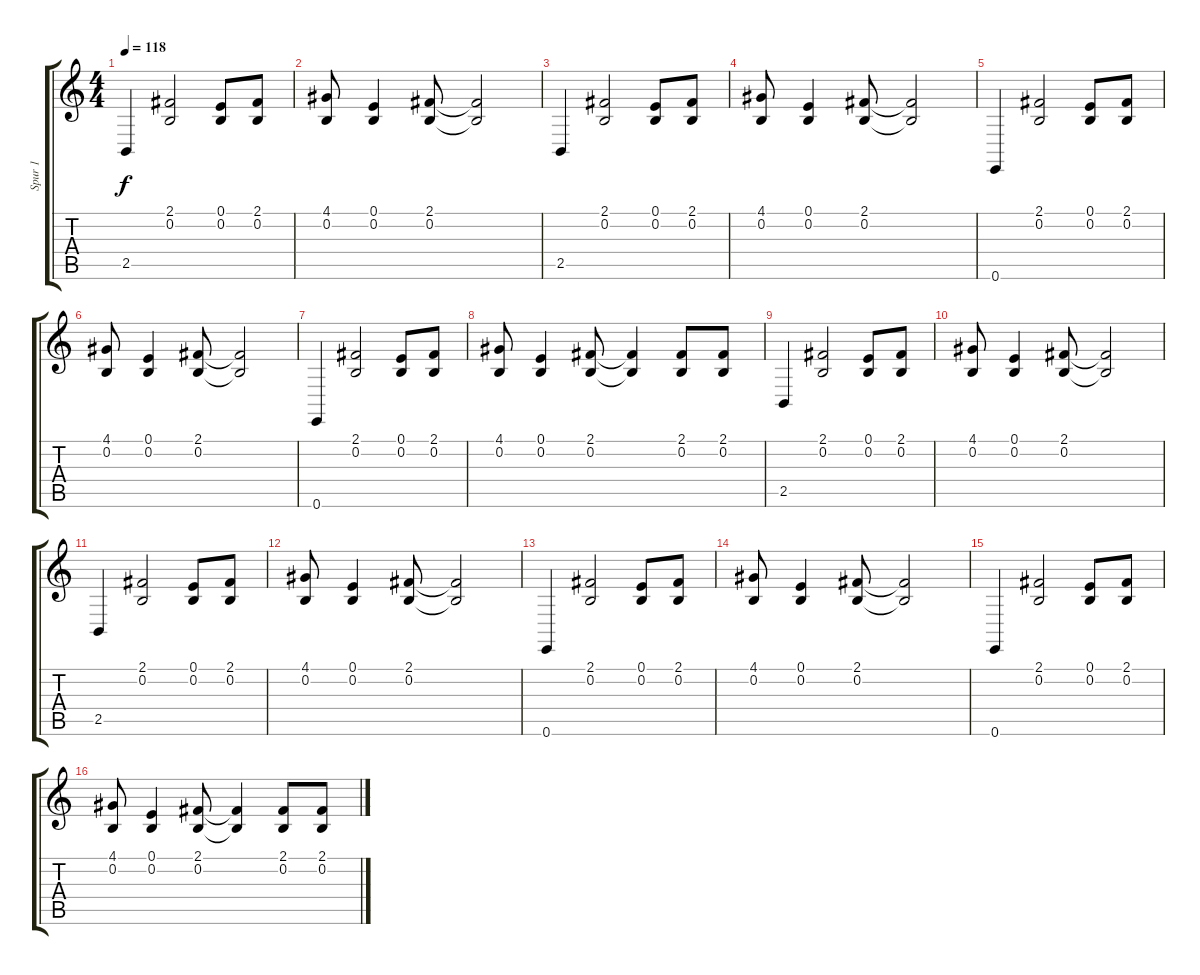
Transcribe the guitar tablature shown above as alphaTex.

\track ("Spur 1" "Spur 1") {instrument acousticgrandpiano}
\staff {score tabs}
\tuning (E4 B3 G3 D3 A2 E2) {hide}
\ts (4 4)
\tempo 118
\clef g2
\ks c
2.5.4{dy f instrument fx1rain} (2.1 0.2).2 (0.1 0.2).8 (2.1 0.2).8 |
(4.1 0.2).8 (0.1 0.2).4 (2.1 0.2).8 (2.1{t} 0.2{t}).2 |
2.5.4 (2.1 0.2).2 (0.1 0.2).8 (2.1 0.2).8 |
(4.1 0.2).8 (0.1 0.2).4 (2.1 0.2).8 (2.1{t} 0.2{t}).2 |
0.6.4 (2.1 0.2).2 (0.1 0.2).8 (2.1 0.2).8 |
(4.1 0.2).8 (0.1 0.2).4 (2.1 0.2).8 (2.1{t} 0.2{t}).2 |
0.6.4 (2.1 0.2).2 (0.1 0.2).8 (2.1 0.2).8 |
(4.1 0.2).8 (0.1 0.2).4 (2.1 0.2).8 (2.1{t} 0.2{t}).4 (2.1 0.2).8 (2.1 0.2).8 |
2.5.4{instrument fx2soundtrack} (2.1 0.2).2 (0.1 0.2).8 (2.1 0.2).8 |
(4.1 0.2).8 (0.1 0.2).4 (2.1 0.2).8 (2.1{t} 0.2{t}).2 |
2.5.4 (2.1 0.2).2 (0.1 0.2).8 (2.1 0.2).8 |
(4.1 0.2).8 (0.1 0.2).4 (2.1 0.2).8 (2.1{t} 0.2{t}).2 |
0.6.4 (2.1 0.2).2 (0.1 0.2).8 (2.1 0.2).8 |
(4.1 0.2).8 (0.1 0.2).4 (2.1 0.2).8 (2.1{t} 0.2{t}).2 |
0.6.4 (2.1 0.2).2 (0.1 0.2).8 (2.1 0.2).8 |
(4.1 0.2).8 (0.1 0.2).4 (2.1 0.2).8 (2.1{t} 0.2{t}).4 (2.1 0.2).8 (2.1 0.2).8
